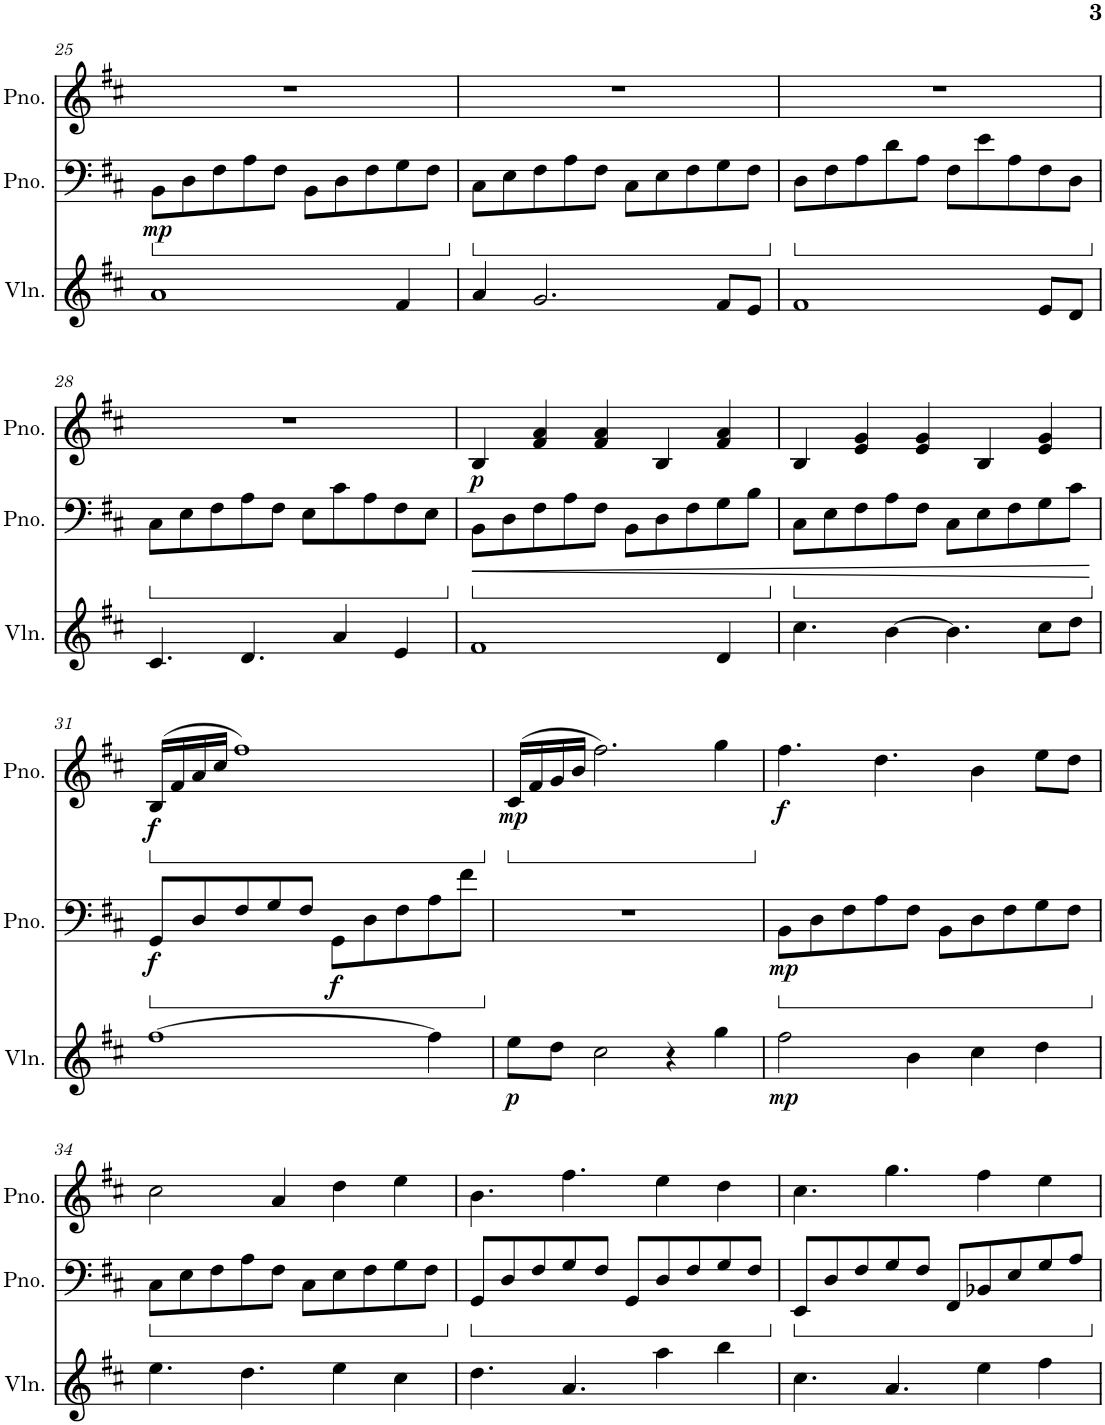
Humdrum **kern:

**kern	**dynam	**kern	**dynam	**kern	**dynam
*part3	*part3	*part2	*part2	*part1	*part1
*staff3	*staff3	*staff2	*staff2	*staff1	*staff1
*I"Violin	*	*I"Piano	*	*I"Piano	*
*I'Vln.	*	*I'Pno.	*	*I'Pno.	*
!!LO:PB:g=z
*clefG2	*	*clefF4	*	*clefG2	*
*k[f#c#]	*	*k[f#c#]	*	*k[f#c#]	*
*M5/4	*	*M5/4	*	*M5/4	*
=25	=25	=25	=25	=25	=25
!	!	!	!LO:DY:b	!	!
1a	.	8BB\L	mp	4%5r	.
.	.	8D\	.	.	.
.	.	8F#\	.	.	.
.	.	8A\	.	.	.
.	.	8F#\J	.	.	.
.	.	8BB\L	.	.	.
.	.	8D\	.	.	.
.	.	8F#\	.	.	.
4f#/	.	8G\	.	.	.
.	.	8F#\J	.	.	.
=26	=26	=26	=26	=26	=26
4a/	.	8C#\L	.	4%5r	.
.	.	8E\	.	.	.
2.g/	.	8F#\	.	.	.
.	.	8A\	.	.	.
.	.	8F#\J	.	.	.
.	.	8C#\L	.	.	.
.	.	8E\	.	.	.
.	.	8F#\	.	.	.
8f#/L	.	8G\	.	.	.
8e/J	.	8F#\J	.	.	.
=27	=27	=27	=27	=27	=27
1f#	.	8D\L	.	4%5r	.
.	.	8F#\	.	.	.
.	.	8A\	.	.	.
.	.	8d\	.	.	.
.	.	8A\J	.	.	.
.	.	8F#\L	.	.	.
.	.	8e\	.	.	.
.	.	8A\	.	.	.
8e/L	.	8F#\	.	.	.
8d/J	.	8D\J	.	.	.
!!LO:LB:g=z
=28	=28	=28	=28	=28	=28
4.c#/	.	8C#\L	.	4%5r	.
.	.	8E\	.	.	.
.	.	8F#\	.	.	.
4.d/	.	8A\	.	.	.
.	.	8F#\J	.	.	.
.	.	8E\L	.	.	.
4a/	.	8c#\	.	.	.
.	.	8A\	.	.	.
4e/	.	8F#\	.	.	.
.	.	8E\J	.	.	.
=29	=29	=29	=29	=29	=29
!	!	!	!	!	!LO:DY:b
1f#	.	8BB\L	.	4B/	p
.	.	8D\	.	.	.
.	.	8F#\	.	4f#/ 4a/	.
.	.	8A\	.	.	.
.	.	8F#\J	.	4f#/ 4a/	.
.	.	8BB\L	.	.	.
.	.	8D\	.	4B/	.
.	.	8F#\	.	.	.
4d/	.	8G\	.	4f#/ 4a/	.
.	.	8B\J	.	.	.
=30	=30	=30	=30	=30	=30
4.cc#\	.	8C#\L	.	4B/	.
.	.	8E\	.	.	.
.	.	8F#\	.	4e/ 4g/	.
[4b\	.	8A\	.	.	.
.	.	8F#\J	.	4e/ 4g/	.
4.b\]	.	8C#\L	.	.	.
.	.	8E\	.	4B/	.
.	.	8F#\	.	.	.
8cc#\L	.	8G\	.	4e/ 4g/	.
8dd\J	.	8c#\J	.	.	.
!!LO:LB:g=z
=31	=31	=31	=31	=31	=31
*	*	*	*	*ped	*
!	!	!	!LO:DY:b	!	!LO:DY:b
[1ff#	.	8GG/L	f	(16B/LL	f
.	.	.	.	16f#/	.
.	.	8D/	.	16a/	.
.	.	.	.	16cc#/JJ	.
.	.	8F#/	.	1ff#)	.
.	.	8G/	.	.	.
.	.	8F#/J	.	.	.
!	!	!	!LO:DY:b	!	!
.	.	8GG\L	f	.	.
.	.	8D\	.	.	.
.	.	8F#\	.	.	.
4ff#\]	.	8A\	.	.	.
.	.	8f#\J	.	.	.
=32	=32	=32	=32	=32	=32
*	*	*	*	*Xped	*
*	*	*	*	*ped	*
!	!LO:DY:b	!	!	!	!LO:DY:b
8ee\L	p	4%5r	.	(16c#/LL	mp
.	.	.	.	16f#/	.
8dd\J	.	.	.	16g/	.
.	.	.	.	16b/JJ	.
2cc#\	.	.	.	2.ff#\)	.
4r	.	.	.	.	.
4gg\	.	.	.	4gg\	.
=33	=33	=33	=33	=33	=33
*	*	*	*	*Xped	*
!	!LO:DY:b	!	!LO:DY:b	!	!LO:DY:b
2ff#\	mp	8BB\L	mp	4.ff#\	f
.	.	8D\	.	.	.
.	.	8F#\	.	.	.
.	.	8A\	.	4.dd\	.
4b\	.	8F#\J	.	.	.
.	.	8BB\L	.	.	.
4cc#\	.	8D\	.	4b\	.
.	.	8F#\	.	.	.
4dd\	.	8G\	.	8ee\L	.
.	.	8F#\J	.	8dd\J	.
!!LO:LB:g=z
=34	=34	=34	=34	=34	=34
4.ee\	.	8C#\L	.	2cc#\	.
.	.	8E\	.	.	.
.	.	8F#\	.	.	.
4.dd\	.	8A\	.	.	.
.	.	8F#\J	.	4a/	.
.	.	8C#\L	.	.	.
4ee\	.	8E\	.	4dd\	.
.	.	8F#\	.	.	.
4cc#\	.	8G\	.	4ee\	.
.	.	8F#\J	.	.	.
=35	=35	=35	=35	=35	=35
4.dd\	.	8GG/L	.	4.b\	.
.	.	8D/	.	.	.
.	.	8F#/	.	.	.
4.a/	.	8G/	.	4.ff#\	.
.	.	8F#/J	.	.	.
.	.	8GG/L	.	.	.
4aa\	.	8D/	.	4ee\	.
.	.	8F#/	.	.	.
4bb\	.	8G/	.	4dd\	.
.	.	8F#/J	.	.	.
=36	=36	=36	=36	=36	=36
4.cc#\	.	8EE/L	.	4.cc#\	.
.	.	8D/	.	.	.
.	.	8F#/	.	.	.
4.a/	.	8G/	.	4.gg\	.
.	.	8F#/J	.	.	.
.	.	8FF#/L	.	.	.
4ee\	.	8BB-X/	.	4ff#\	.
.	.	8E/	.	.	.
4ff#\	.	8G/	.	4ee\	.
.	.	8A/J	.	.	.
=	=	=	=	=	=
*-	*-	*-	*-	*-	*-
